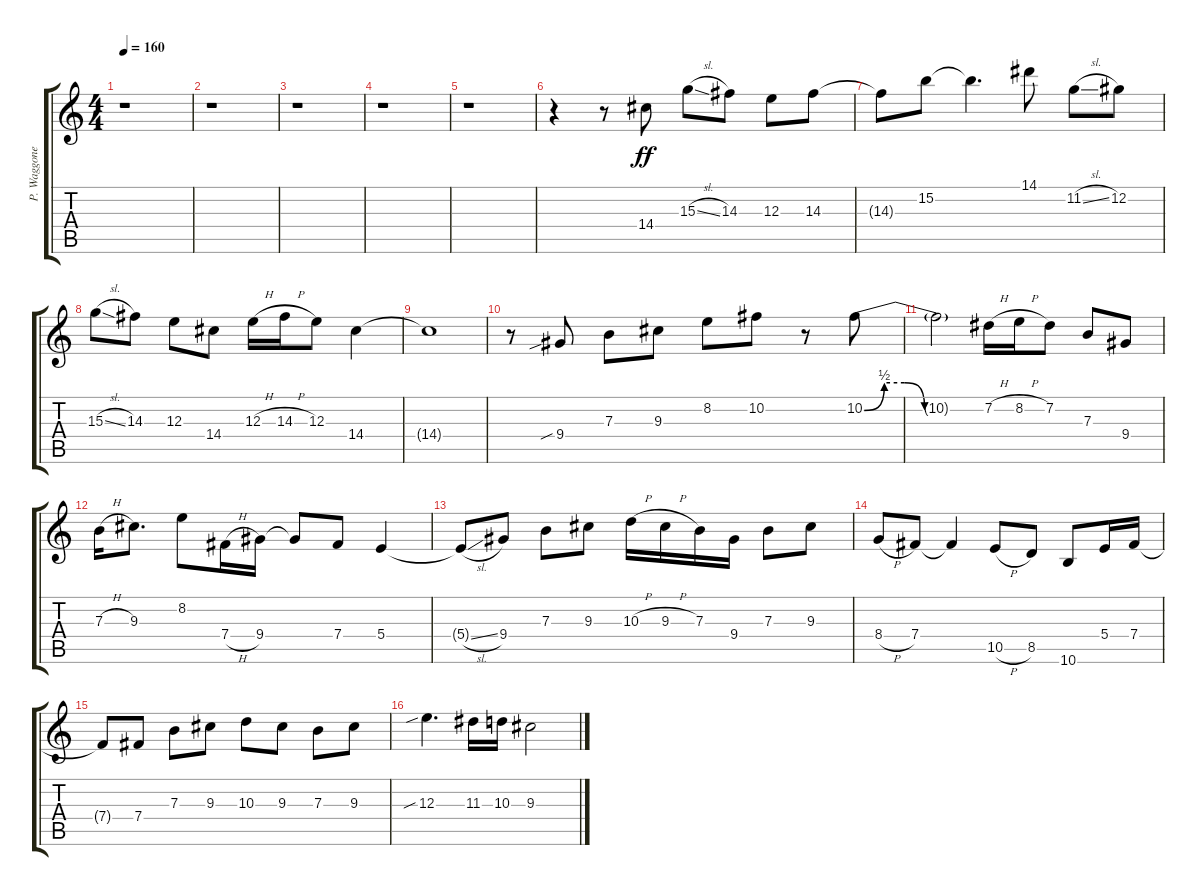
\track ("P. Waggoner Lead Gtr." "P. Waggone") {instrument distortionguitar}
\staff {score tabs}
\tuning (Db4 Ab3 E3 B2 Gb2 Db2) {hide}
\ts (4 4)
\tempo 160
\clef g2
\ks c
r.1{dy f} |
r.1 |
r.1 |
r.1 |
r.1 |
r.4{volume 16 instrument electricguitarclean} r.8 14.4.8{dy ff} 15.3{sl}.8 14.3.8 12.3.8 14.3.8 |
14.3{t}.8 15.2.8 15.2{t}.4{d} 14.1.8 11.2{sl}.8 12.2.8 |
15.3{sl}.8 14.3.8 12.3.8 14.4.8 12.3{h}.16 14.3{h}.16 12.3.8 14.4.4 |
14.4{t}.1 |
r.8 9.4{sib}.8 7.3.8 9.3.8 8.2.8 10.2.8 r.8 10.2{be (custom 0 0 10 2 20 2 30 0 60 0)}.8 |
10.2{t}.2 7.2{h}.16 8.2{h}.16 7.2.8 7.3.8 9.4.8 |
7.3{h}.16 9.3.8{d} 8.2.8 7.4{h}.16 9.4.16 9.4{t}.8 7.4.8 5.4.4 |
5.4{sl t}.8 9.4.8 7.3.8 9.3.8 10.3{h}.16 9.3{h}.16 7.3.16 9.4.16 7.3.8 9.3.8 |
8.4{h}.8 7.4.8 7.4{t}.4 10.5{h}.8 8.5.8 10.6.8 5.4.16 7.4.16 |
7.4{t}.8 7.4.8 7.3.8 9.3.8 10.3.8 9.3.8 7.3.8 9.3.8 |
12.3{sib}.4{d} 11.3.16 10.3.16 9.3.2
